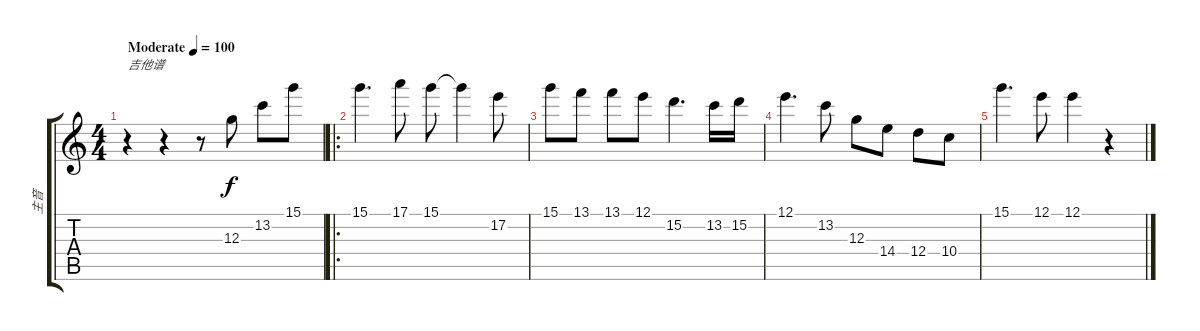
\track ("主音" "主音") {instrument acousticguitarsteel}
\staff {score tabs}
\tuning (E4 B3 G3 D3 A2 E2) {hide}
\ts (4 4)
\tempo (100 "Moderate")
\clef g2
\ks c
r.4{txt "吉他谱" dy f instrument acousticguitarsteel} r.4 r.8 12.3.8 13.2.8 15.1.8 |
\ro
15.1.4{d} 17.1.8 15.1.8 15.1{t}.4 17.2.8 |
15.1.8 13.1.8 13.1.8 12.1.8 15.2.4{d} 13.2.16 15.2.16 |
12.1.4{d} 13.2.8 12.3.8 14.4.8 12.4.8 10.4.8 |
15.1.4{d} 12.1.8 12.1.4 r.4
